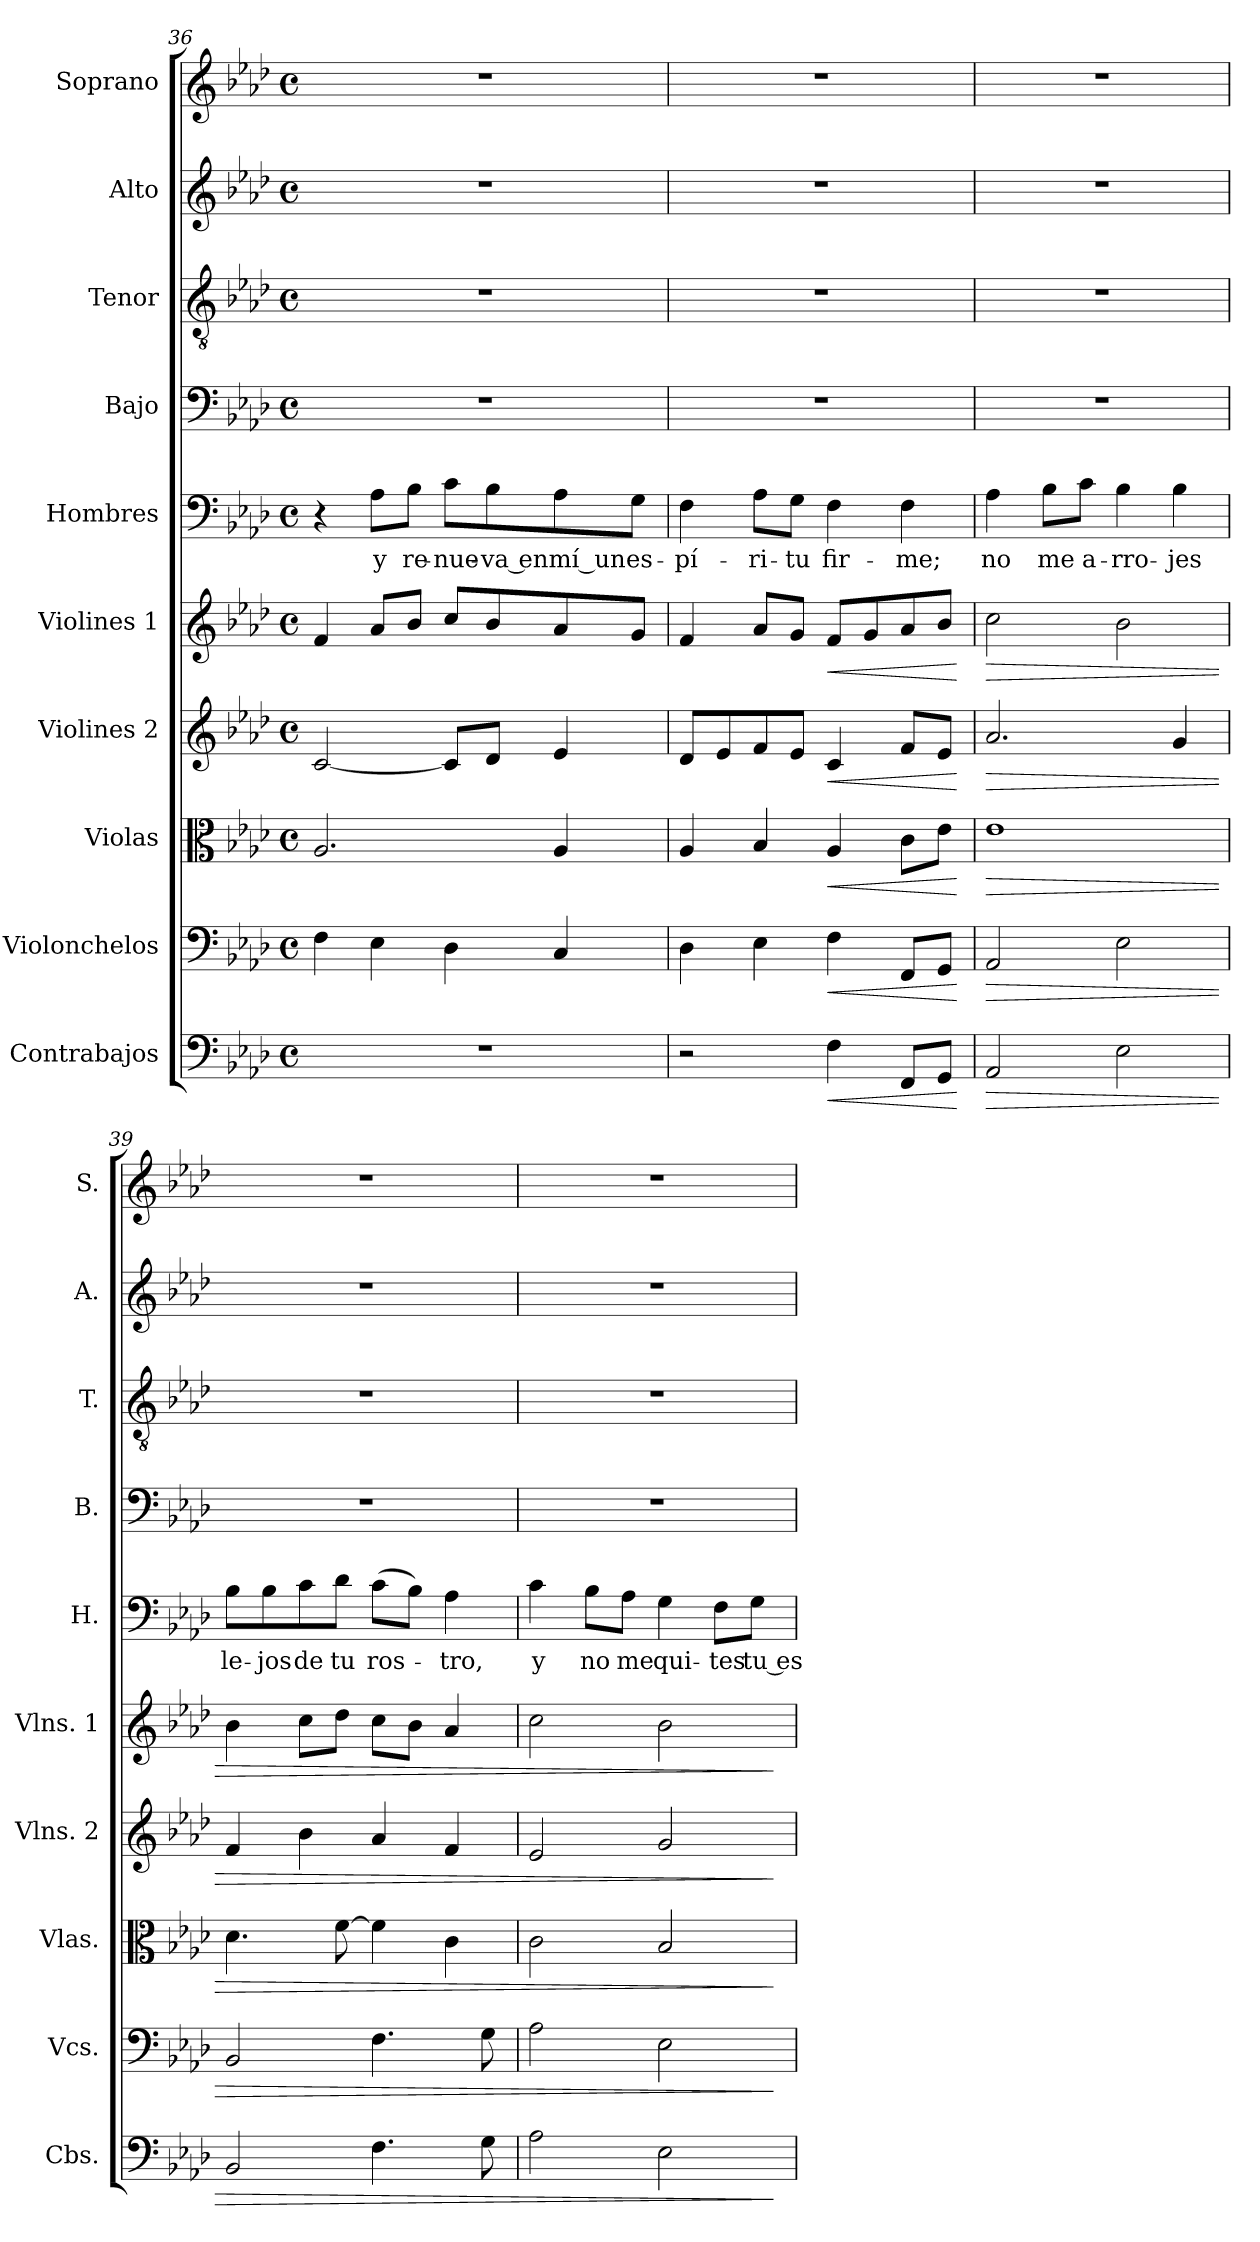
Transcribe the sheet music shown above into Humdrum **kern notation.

**kern	**dynam	**kern	**dynam	**kern	**dynam	**kern	**dynam	**kern	**dynam	**kern	**text	**kern	**kern	**kern	**kern
*part10	*part10	*part9	*part9	*part8	*part8	*part7	*part7	*part6	*part6	*part5	*part5	*part4	*part3	*part2	*part1
*staff10	*staff10	*staff9	*staff9	*staff8	*staff8	*staff7	*staff7	*staff6	*staff6	*staff5	*staff5	*staff4	*staff3	*staff2	*staff1
*I"Contrabajos	*	*I"Violonchelos	*	*I"Violas	*	*I"Violines 2	*	*I"Violines 1	*	*I"Hombres	*	*I"Bajo	*I"Tenor	*I"Alto	*I"Soprano
*I'Cbs.	*	*I'Vcs.	*	*I'Vlas.	*	*I'Vlns. 2	*	*I'Vlns. 1	*	*I'H.	*	*I'B.	*I'T.	*I'A.	*I'S.
*clefF4	*	*clefF4	*	*clefC3	*	*clefG2	*	*clefG2	*	*clefF4	*	*clefF4	*clefGv2	*clefG2	*clefG2
*ITrd7c12	*	*	*	*	*	*	*	*	*	*	*	*	*	*	*
*k[b-e-a-d-]	*	*k[b-e-a-d-]	*	*k[b-e-a-d-]	*	*k[b-e-a-d-]	*	*k[b-e-a-d-]	*	*k[b-e-a-d-]	*	*k[b-e-a-d-]	*k[b-e-a-d-]	*k[b-e-a-d-]	*k[b-e-a-d-]
*M4/4	*	*M4/4	*	*M4/4	*	*M4/4	*	*M4/4	*	*M4/4	*	*M4/4	*M4/4	*M4/4	*M4/4
*met(c)	*	*met(c)	*	*met(c)	*	*met(c)	*	*met(c)	*	*met(c)	*	*met(c)	*met(c)	*met(c)	*met(c)
=36	=36	=36	=36	=36	=36	=36	=36	=36	=36	=36	=36	=36	=36	=36	=36
1r	.	4F\	.	2.A-/	.	[2c/	.	4f/	.	4r	.	1r	1r	1r	1r
.	.	4E-\	.	.	.	.	.	8a-/L	.	8A-\L	y	.	.	.	.
.	.	.	.	.	.	.	.	8b-/J	.	8B-\J	re-	.	.	.	.
.	.	4D-\	.	.	.	8c/L]	.	8cc/L	.	8c\L	-nue-	.	.	.	.
.	.	.	.	.	.	8d-/J	.	8b-/	.	8B-\	-va en	.	.	.	.
.	.	4C/	.	4A-/	.	4e-/	.	8a-/	.	8A-\	mí un	.	.	.	.
.	.	.	.	.	.	.	.	8g/J	.	8G\J	es-	.	.	.	.
=37	=37	=37	=37	=37	=37	=37	=37	=37	=37	=37	=37	=37	=37	=37	=37
2r	.	4D-\	.	4A-/	.	8d-/L	.	4f/	.	4F\	-pí-	1r	1r	1r	1r
.	.	.	.	.	.	8e-/	.	.	.	.	.	.	.	.	.
.	.	4E-\	.	4B-/	.	8f/	.	8a-/L	.	8A-\L	-ri-	.	.	.	.
.	.	.	.	.	.	8e-/J	.	8g/J	.	8G\J	-tu	.	.	.	.
!	!LO:HP:b	!	!LO:HP:b	!	!LO:HP:b	!	!LO:HP:b	!	!LO:HP:b	!	!	!	!	!	!
4FF\	<	4F\	<	4A-/	<	4c/	<	8f/L	<	4F\	fir-	.	.	.	.
.	.	.	.	.	.	.	.	8g/	.	.	.	.	.	.	.
8FFF/L	.	8FF/L	.	8c\L	.	8f/L	.	8a-/	.	4F\	-me;	.	.	.	.
8GGG/J	.	8GG/J	.	8e-\J	.	8e-/J	.	8b-/J	.	.	.	.	.	.	.
.	[	.	[	.	[	.	[	.	[	.	.	.	.	.	.
=38	=38	=38	=38	=38	=38	=38	=38	=38	=38	=38	=38	=38	=38	=38	=38
!	!LO:HP:b	!	!LO:HP:b	!	!LO:HP:b	!	!LO:HP:b	!	!LO:HP:b	!	!	!	!	!	!
2AAA-/	>	2AA-/	>	1e-	>	2.a-/	>	2cc\	>	4A-\	no	1r	1r	1r	1r
.	.	.	.	.	.	.	.	.	.	8B-\L	me	.	.	.	.
.	.	.	.	.	.	.	.	.	.	8c\J	a-	.	.	.	.
2EE-\	.	2E-\	.	.	.	.	.	2b-\	.	4B-\	-rro-	.	.	.	.
.	.	.	.	.	.	4g/	.	.	.	4B-\	-jes	.	.	.	.
=39	=39	=39	=39	=39	=39	=39	=39	=39	=39	=39	=39	=39	=39	=39	=39
2BBB-/	.	2BB-/	.	4.d-\	.	4f/	.	4b-\	.	8B-\L	le-	1r	1r	1r	1r
.	.	.	.	.	.	.	.	.	.	8B-\	-jos	.	.	.	.
.	.	.	.	.	.	4b-\	.	8cc\L	.	8c\	de	.	.	.	.
.	.	.	.	[8f\	.	.	.	8dd-\J	.	8d-\J	tu	.	.	.	.
4.FF\	.	4.F\	.	4f\]	.	4a-/	.	8cc\L	.	(8c\L	ros-	.	.	.	.
.	.	.	.	.	.	.	.	8b-\J	.	8B-\J)	.	.	.	.	.
.	.	.	.	4c\	.	4f/	.	4a-/	.	4A-\	-tro,	.	.	.	.
8GG\	.	8G\	.	.	.	.	.	.	.	.	.	.	.	.	.
=40	=40	=40	=40	=40	=40	=40	=40	=40	=40	=40	=40	=40	=40	=40	=40
2AA-\	.	2A-\	.	2c\	.	2e-/	.	2cc\	.	4c\	y	1r	1r	1r	1r
.	.	.	.	.	.	.	.	.	.	8B-\L	no	.	.	.	.
.	.	.	.	.	.	.	.	.	.	8A-\J	me	.	.	.	.
2EE-\	.	2E-\	.	2B-/	.	2g/	.	2b-\	.	4G\	qui-	.	.	.	.
.	.	.	.	.	.	.	.	.	.	8F\L	-tes	.	.	.	.
.	.	.	.	.	.	.	.	.	.	8G\J	tu es-	.	.	.	.
.	]	.	]	.	]	.	]	.	]	.	.	.	.	.	.
=	=	=	=	=	=	=	=	=	=	=	=	=	=	=	=
*-	*-	*-	*-	*-	*-	*-	*-	*-	*-	*-	*-	*-	*-	*-	*-
